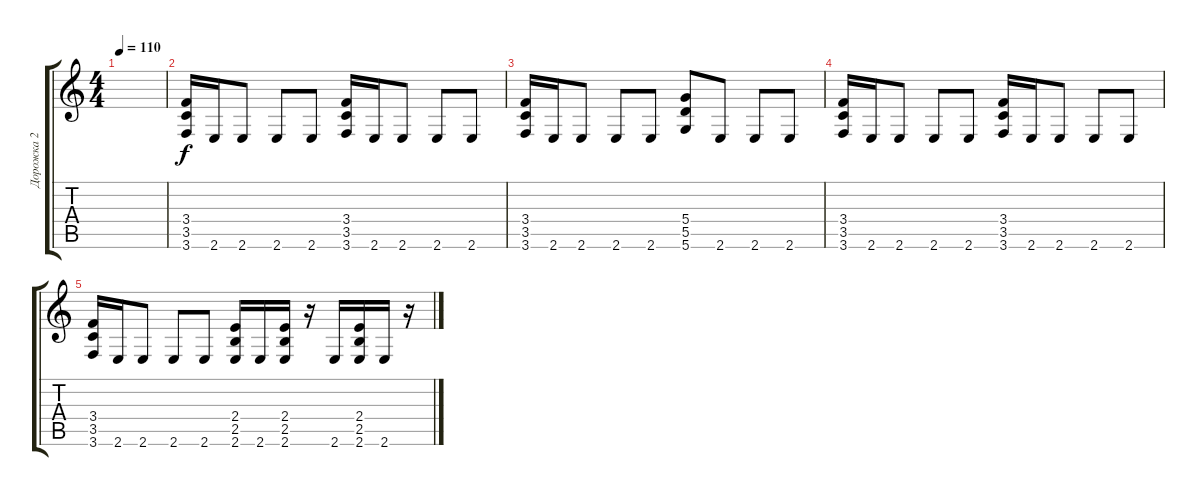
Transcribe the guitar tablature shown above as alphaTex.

\track ("Дорожка 2" "Дорожка 2") {instrument overdrivenguitar}
\staff {score tabs}
\tuning (E4 B3 G3 D3 A2 D2) {hide}
\ts (4 4)
\tempo 110
\clef g2
\ks c
|
(3.4 3.5 3.6).16 2.6.16 2.6.8 2.6.8 2.6.8 (3.4 3.5 3.6).16 2.6.16 2.6.8 2.6.8 2.6.8 |
(3.4 3.5 3.6).16 2.6.16 2.6.8 2.6.8 2.6.8 (5.4 5.5 5.6).8 2.6.8 2.6.8 2.6.8 |
(3.4 3.5 3.6).16 2.6.16 2.6.8 2.6.8 2.6.8 (3.4 3.5 3.6).16 2.6.16 2.6.8 2.6.8 2.6.8 |
(3.4 3.5 3.6).16 2.6.16 2.6.8 2.6.8 2.6.8 (2.4 2.5 2.6).16 2.6.16 (2.4 2.5 2.6).16 r.16 2.6.16 (2.4 2.5 2.6).16 2.6.16 r.16
